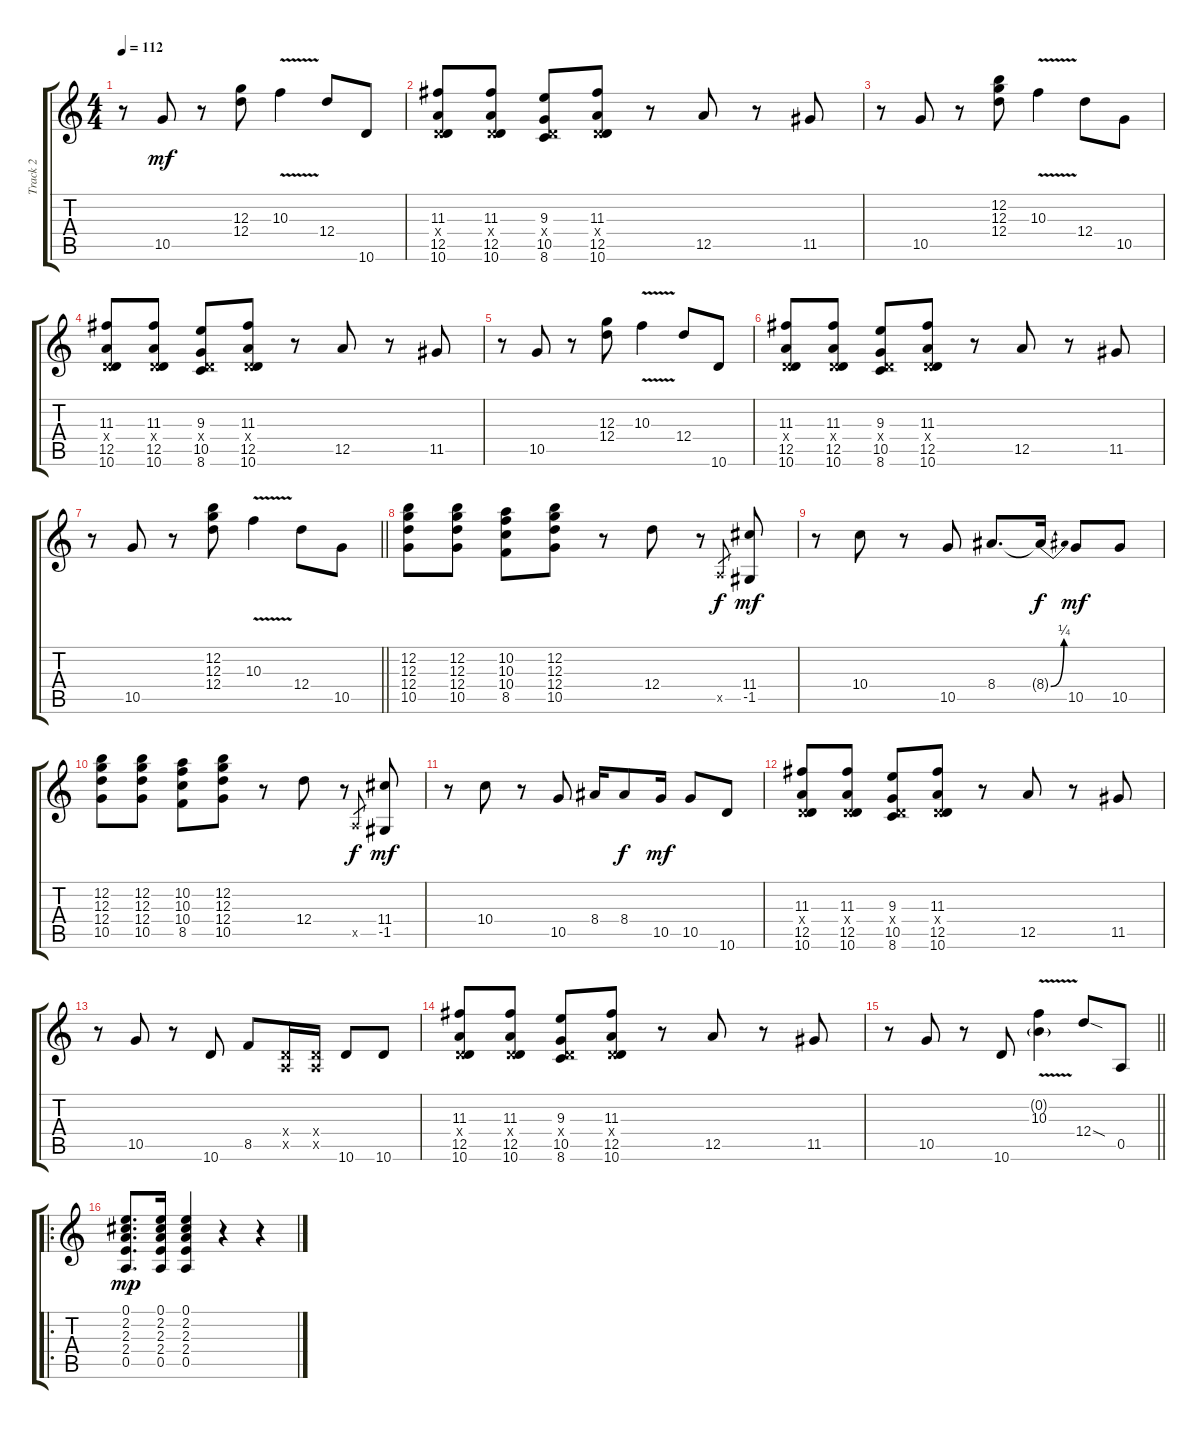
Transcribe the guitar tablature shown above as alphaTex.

\track ("Track 2" "Track 2") {instrument overdrivenguitar}
\staff {score tabs}
\tuning (E4 B3 G3 D3 A2 E2) {hide}
\ts (4 4)
\tempo 112
\clef g2
\ks c
r.8{dy mf} 10.5.8 r.8 (12.3 12.4).8 10.3{v}.4 12.4.8 10.6.8 |
(11.3 0.4{x} 12.5 10.6).8 (11.3 0.4{x} 12.5 10.6).8 (9.3 0.4{x} 10.5 8.6).8 (11.3 0.4{x} 12.5 10.6).8 r.8 12.5.8 r.8 11.5.8 |
r.8 10.5.8 r.8 (12.2 12.3 12.4).8 10.3{v}.4 12.4.8 10.5.8 |
(11.3 0.4{x} 12.5 10.6).8 (11.3 0.4{x} 12.5 10.6).8 (9.3 0.4{x} 10.5 8.6).8 (11.3 0.4{x} 12.5 10.6).8 r.8 12.5.8 r.8 11.5.8 |
r.8 10.5.8 r.8 (12.3 12.4).8 10.3{v}.4 12.4.8 10.6.8 |
(11.3 0.4{x} 12.5 10.6).8 (11.3 0.4{x} 12.5 10.6).8 (9.3 0.4{x} 10.5 8.6).8 (11.3 0.4{x} 12.5 10.6).8 r.8 12.5.8 r.8 11.5.8 |
\barLineRight lightlight
r.8 10.5.8 r.8 (12.2 12.3 12.4).8 10.3{v}.4 12.4.8 10.5.8 |
(12.2 12.3 12.4 10.5).8 (12.2 12.3 12.4 10.5).8 (10.2 10.3 10.4 8.5).8 (12.2 12.3 12.4 10.5).8 r.8 12.4.8 r.8 0.5{x}.8{gr dy f} (11.4 -1.5).8{dy mf} |
r.8 10.4.8 r.8 10.5.8 8.4.8{d} 8.4{be (bend 0 0 60 1) t}.16{dy f} 10.5.8{dy mf} 10.5.8 |
(12.2 12.3 12.4 10.5).8 (12.2 12.3 12.4 10.5).8 (10.2 10.3 10.4 8.5).8 (12.2 12.3 12.4 10.5).8 r.8 12.4.8 r.8 0.5{x}.8{gr dy f} (11.4 -1.5).8{dy mf} |
r.8 10.4.8 r.8 10.5.8 8.4.16 8.4.8{dy f} 10.5.16{dy mf} 10.5.8 10.6.8 |
(11.3 0.4{x} 12.5 10.6).8 (11.3 0.4{x} 12.5 10.6).8 (9.3 0.4{x} 10.5 8.6).8 (11.3 0.4{x} 12.5 10.6).8 r.8 12.5.8 r.8 11.5.8 |
r.8 10.5.8 r.8 10.6.8 8.5.8 (0.4{x} 0.5{x}).16 (0.4{x} 0.5{x}).16 10.6.8 10.6.8 |
(11.3 0.4{x} 12.5 10.6).8 (11.3 0.4{x} 12.5 10.6).8 (9.3 0.4{x} 10.5 8.6).8 (11.3 0.4{x} 12.5 10.6).8 r.8 12.5.8 r.8 11.5.8 |
\barLineRight lightlight
r.8 10.5.8 r.8 10.6.8 (0.2{v g} 10.3{v}).4 12.4{sod}.8 0.5.8 |
\ro
(0.1 2.2 2.3 2.4 0.5).8{d dy mp} (0.1 2.2 2.3 2.4 0.5).16 (0.1 2.2 2.3 2.4 0.5).4 r.4 r.4
